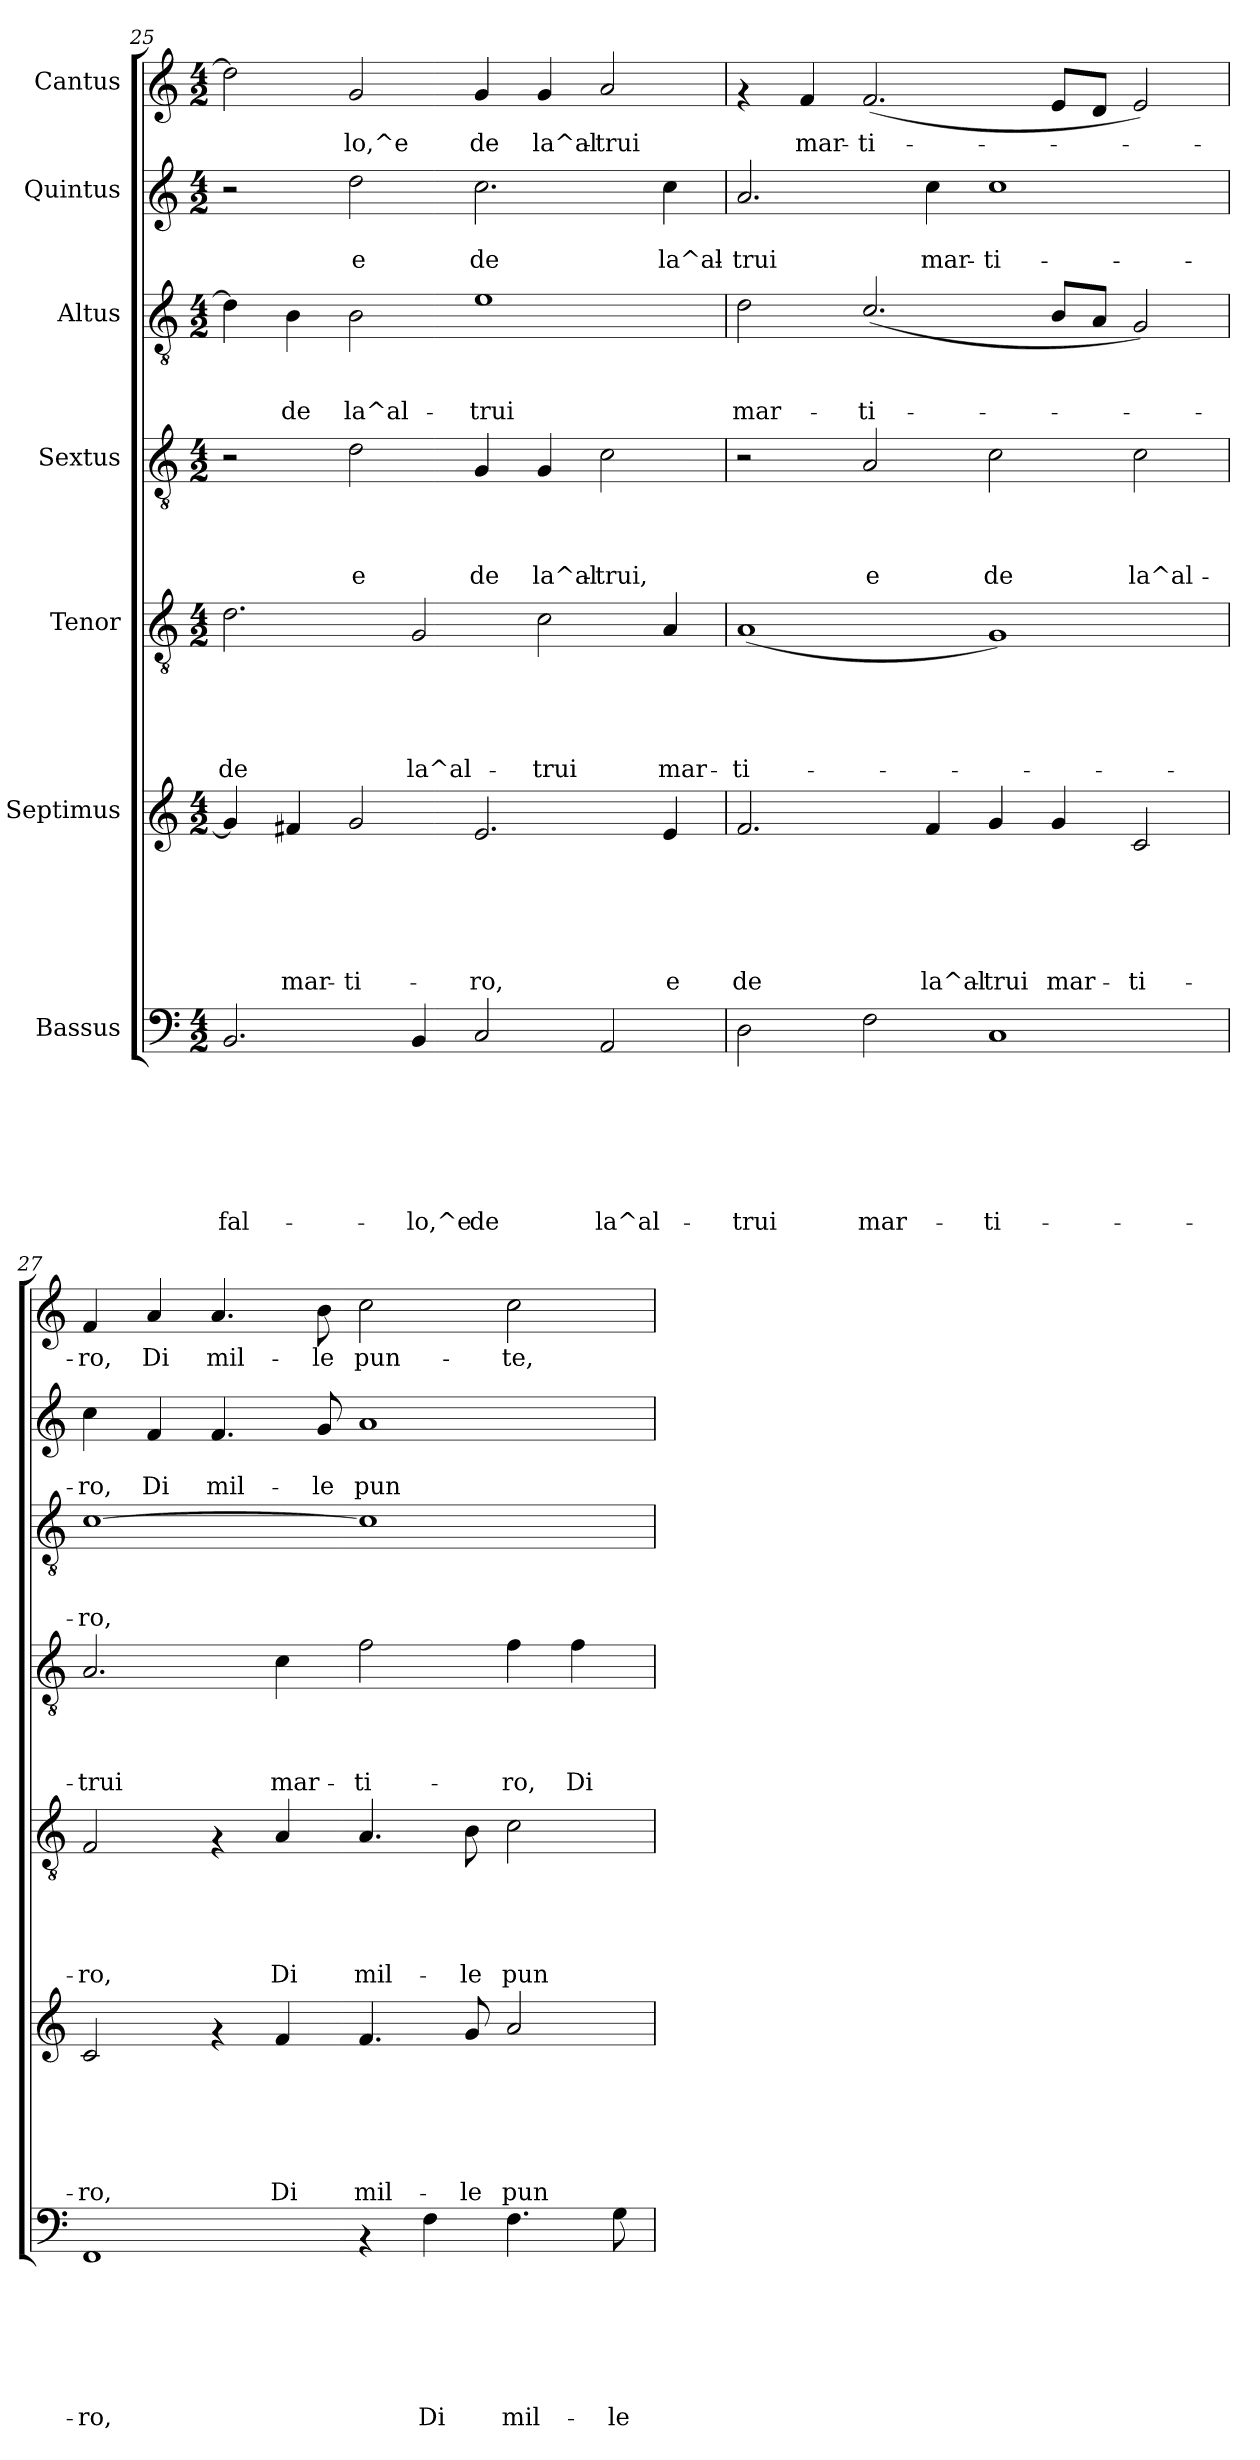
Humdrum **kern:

**kern	**text	**text	**text	**text	**text	**text	**text	**kern	**text	**text	**text	**text	**text	**text	**kern	**text	**text	**text	**text	**text	**kern	**text	**text	**text	**text	**kern	**text	**text	**text	**kern	**text	**text	**kern	**text
*part7	*part7	*part7	*part7	*part7	*part7	*part7	*part7	*part6	*part6	*part6	*part6	*part6	*part6	*part6	*part5	*part5	*part5	*part5	*part5	*part5	*part4	*part4	*part4	*part4	*part4	*part3	*part3	*part3	*part3	*part2	*part2	*part2	*part1	*part1
*staff7	*staff7	*staff7	*staff7	*staff7	*staff7	*staff7	*staff7	*staff6	*staff6	*staff6	*staff6	*staff6	*staff6	*staff6	*staff5	*staff5	*staff5	*staff5	*staff5	*staff5	*staff4	*staff4	*staff4	*staff4	*staff4	*staff3	*staff3	*staff3	*staff3	*staff2	*staff2	*staff2	*staff1	*staff1
*I"Bassus	*	*	*	*	*	*	*	*I"Septimus	*	*	*	*	*	*	*I"Tenor	*	*	*	*	*	*I"Sextus	*	*	*	*	*I"Altus	*	*	*	*I"Quintus	*	*	*I"Cantus	*
*clefF4	*	*	*	*	*	*	*	*clefG2	*	*	*	*	*	*	*clefGv2	*	*	*	*	*	*clefGv2	*	*	*	*	*clefGv2	*	*	*	*clefG2	*	*	*clefG2	*
*k[]	*	*	*	*	*	*	*	*k[]	*	*	*	*	*	*	*k[]	*	*	*	*	*	*k[]	*	*	*	*	*k[]	*	*	*	*k[]	*	*	*k[]	*
*C:	*	*	*	*	*	*	*	*C:	*	*	*	*	*	*	*C:	*	*	*	*	*	*C:	*	*	*	*	*C:	*	*	*	*C:	*	*	*C:	*
*M4/2	*	*	*	*	*	*	*	*M4/2	*	*	*	*	*	*	*M4/2	*	*	*	*	*	*M4/2	*	*	*	*	*M4/2	*	*	*	*M4/2	*	*	*M4/2	*
=25	=25	=25	=25	=25	=25	=25	=25	=25	=25	=25	=25	=25	=25	=25	=25	=25	=25	=25	=25	=25	=25	=25	=25	=25	=25	=25	=25	=25	=25	=25	=25	=25	=25	=25
!	!	!	!	!	!	!	!LO:LY:b	!	!	!	!	!	!	!	!	!	!	!	!	!LO:LY:b	!	!	!	!	!	!	!	!	!	!	!	!	!	!
2.BB/	.	.	.	.	.	.	fal-	4g/]	.	.	.	.	.	.	2.d\	.	.	.	.	de	2r	.	.	.	.	4d\]	.	.	.	2r	.	.	2dd\]	.
!	!	!	!	!	!	!	!	!	!	!	!	!	!	!LO:LY:b	!	!	!	!	!	!	!	!	!	!	!	!	!	!	!LO:LY:b	!	!	!	!	!
.	.	.	.	.	.	.	.	4f#X/	.	.	.	.	.	mar-	.	.	.	.	.	.	.	.	.	.	.	4B\	.	.	de	.	.	.	.	.
!	!	!	!	!	!	!	!	!	!	!	!	!	!	!LO:LY:b	!	!	!	!	!	!	!	!	!	!	!LO:LY:b	!	!	!	!LO:LY:b	!	!	!LO:LY:b	!	!LO:LY:b
.	.	.	.	.	.	.	.	2g/	.	.	.	.	.	-ti-	.	.	.	.	.	.	2d\	.	.	.	e	2B\	.	.	la^al-	2dd\	.	e	2g/	-lo,^e
!	!	!	!	!	!	!	!LO:LY:b	!	!	!	!	!	!	!	!	!	!	!	!	!LO:LY:b	!	!	!	!	!	!	!	!	!	!	!	!	!	!
4BB/	.	.	.	.	.	.	-lo,^e	.	.	.	.	.	.	.	2G/	.	.	.	.	la^al-	.	.	.	.	.	.	.	.	.	.	.	.	.	.
!	!	!	!	!	!	!	!LO:LY:b	!	!	!	!	!	!	!LO:LY:b	!	!	!	!	!	!	!	!	!	!	!LO:LY:b	!	!	!	!LO:LY:b	!	!	!LO:LY:b	!	!LO:LY:b
2C/	.	.	.	.	.	.	de	2.e/	.	.	.	.	.	-ro,	.	.	.	.	.	.	4G/	.	.	.	de	1e	.	.	-trui	2.cc\	.	de	4g/	de
!	!	!	!	!	!	!	!	!	!	!	!	!	!	!	!	!	!	!	!	!LO:LY:b	!	!	!	!	!LO:LY:b	!	!	!	!	!	!	!	!	!LO:LY:b
.	.	.	.	.	.	.	.	.	.	.	.	.	.	.	2c\	.	.	.	.	-trui	4G/	.	.	.	la^al-	.	.	.	.	.	.	.	4g/	la^al-
!	!	!	!	!	!	!	!LO:LY:b	!	!	!	!	!	!	!	!	!	!	!	!	!	!	!	!	!	!LO:LY:b	!	!	!	!	!	!	!	!	!LO:LY:b
2AA/	.	.	.	.	.	.	la^al-	.	.	.	.	.	.	.	.	.	.	.	.	.	2c\	.	.	.	-trui,	.	.	.	.	.	.	.	2a/	-trui
!	!	!	!	!	!	!	!	!	!	!	!	!	!	!LO:LY:b	!	!	!	!	!	!LO:LY:b	!	!	!	!	!	!	!	!	!	!	!	!LO:LY:b	!	!
.	.	.	.	.	.	.	.	4e/	.	.	.	.	.	e	4A/	.	.	.	.	mar-	.	.	.	.	.	.	.	.	.	4cc\	.	la^al-	.	.
=26	=26	=26	=26	=26	=26	=26	=26	=26	=26	=26	=26	=26	=26	=26	=26	=26	=26	=26	=26	=26	=26	=26	=26	=26	=26	=26	=26	=26	=26	=26	=26	=26	=26	=26
!	!	!	!	!	!	!	!LO:LY:b	!	!	!	!	!	!	!LO:LY:b	!	!	!	!	!	!LO:LY:b	!	!	!	!	!	!	!	!	!LO:LY:b	!	!	!LO:LY:b	!	!
2D\	.	.	.	.	.	.	-trui	2.f/	.	.	.	.	.	de	(<1A	.	.	.	.	-ti-	2r	.	.	.	.	2d\	.	.	mar-	2.a/	.	-trui	4rf	.
!	!	!	!	!	!	!	!	!	!	!	!	!	!	!	!	!	!	!	!	!	!	!	!	!	!	!	!	!	!	!	!	!	!	!LO:LY:b
.	.	.	.	.	.	.	.	.	.	.	.	.	.	.	.	.	.	.	.	.	.	.	.	.	.	.	.	.	.	.	.	.	4f/	mar-
!	!	!	!	!	!	!	!LO:LY:b	!	!	!	!	!	!	!	!	!	!	!	!	!	!	!	!	!	!LO:LY:b	!	!	!	!LO:LY:b	!	!	!	!	!LO:LY:b
2F\	.	.	.	.	.	.	mar-	.	.	.	.	.	.	.	.	.	.	.	.	.	2A/	.	.	.	e	(<2.c/	.	.	-ti-	.	.	.	(<2.f/	-ti-
!	!	!	!	!	!	!	!	!	!	!	!	!	!	!LO:LY:b	!	!	!	!	!	!	!	!	!	!	!	!	!	!	!	!	!	!LO:LY:b	!	!
.	.	.	.	.	.	.	.	4f/	.	.	.	.	.	la^al-	.	.	.	.	.	.	.	.	.	.	.	.	.	.	.	4cc\	.	mar-	.	.
!	!	!	!	!	!	!	!LO:LY:b	!	!	!	!	!	!	!LO:LY:b	!	!	!	!	!	!	!	!	!	!	!LO:LY:b	!	!	!	!	!	!	!LO:LY:b	!	!
1C	.	.	.	.	.	.	-ti-	4g/	.	.	.	.	.	-trui	1G)	.	.	.	.	.	2c\	.	.	.	de	.	.	.	.	1cc	.	-ti-	.	.
!	!	!	!	!	!	!	!	!	!	!	!	!	!	!LO:LY:b	!	!	!	!	!	!	!	!	!	!	!	!	!	!	!	!	!	!	!	!
.	.	.	.	.	.	.	.	4g/	.	.	.	.	.	mar-	.	.	.	.	.	.	.	.	.	.	.	8B/L	.	.	.	.	.	.	8e/L	.
.	.	.	.	.	.	.	.	.	.	.	.	.	.	.	.	.	.	.	.	.	.	.	.	.	.	8A/J	.	.	.	.	.	.	8d/J	.
!	!	!	!	!	!	!	!	!	!	!	!	!	!	!LO:LY:b	!	!	!	!	!	!	!	!	!	!	!LO:LY:b	!	!	!	!	!	!	!	!	!
.	.	.	.	.	.	.	.	2c/	.	.	.	.	.	-ti-	.	.	.	.	.	.	2c\	.	.	.	la^al-	2G/)	.	.	.	.	.	.	2e/)	.
!!LO:PB:g=z
=27	=27	=27	=27	=27	=27	=27	=27	=27	=27	=27	=27	=27	=27	=27	=27	=27	=27	=27	=27	=27	=27	=27	=27	=27	=27	=27	=27	=27	=27	=27	=27	=27	=27	=27
!	!	!	!	!	!	!	!LO:LY:b	!	!	!	!	!	!	!LO:LY:b	!	!	!	!	!	!LO:LY:b	!	!	!	!	!LO:LY:b	!	!	!	!LO:LY:b	!	!	!LO:LY:b	!	!LO:LY:b
1FF	.	.	.	.	.	.	-ro,	2c/	.	.	.	.	.	-ro,	2F/	.	.	.	.	-ro,	2.A/	.	.	.	-trui	[>1c	.	.	-ro,	4cc\	.	-ro,	4f/	-ro,
!	!	!	!	!	!	!	!	!	!	!	!	!	!	!	!	!	!	!	!	!	!	!	!	!	!	!	!	!	!	!	!	!LO:LY:b	!	!LO:LY:b
.	.	.	.	.	.	.	.	.	.	.	.	.	.	.	.	.	.	.	.	.	.	.	.	.	.	.	.	.	.	4f/	.	Di	4a/	Di
!	!	!	!	!	!	!	!	!	!	!	!	!	!	!	!	!	!	!	!	!	!	!	!	!	!	!	!	!	!	!	!	!LO:LY:b	!	!LO:LY:b
.	.	.	.	.	.	.	.	4rf	.	.	.	.	.	.	4rF	.	.	.	.	.	.	.	.	.	.	.	.	.	.	4.f/	.	mil-	4.a/	mil-
!	!	!	!	!	!	!	!	!	!	!	!	!	!	!LO:LY:b	!	!	!	!	!	!LO:LY:b	!	!	!	!	!LO:LY:b	!	!	!	!	!	!	!	!	!
.	.	.	.	.	.	.	.	4f/	.	.	.	.	.	Di	4A/	.	.	.	.	Di	4c\	.	.	.	mar-	.	.	.	.	.	.	.	.	.
!	!	!	!	!	!	!	!	!	!	!	!	!	!	!	!	!	!	!	!	!	!	!	!	!	!	!	!	!	!	!	!	!LO:LY:b	!	!LO:LY:b
.	.	.	.	.	.	.	.	.	.	.	.	.	.	.	.	.	.	.	.	.	.	.	.	.	.	.	.	.	.	8g/	.	-le	8b\	-le
!	!	!	!	!	!	!	!	!	!	!	!	!	!	!LO:LY:b	!	!	!	!	!	!LO:LY:b	!	!	!	!	!LO:LY:b	!	!	!	!	!	!	!LO:LY:b	!	!LO:LY:b
4rAA	.	.	.	.	.	.	.	4.f/	.	.	.	.	.	mil-	4.A/	.	.	.	.	mil-	2f\	.	.	.	-ti-	1c]	.	.	.	1a	.	pun-	2cc\	pun-
!	!	!	!	!	!	!	!LO:LY:b	!	!	!	!	!	!	!	!	!	!	!	!	!	!	!	!	!	!	!	!	!	!	!	!	!	!	!
4F\	.	.	.	.	.	.	Di	.	.	.	.	.	.	.	.	.	.	.	.	.	.	.	.	.	.	.	.	.	.	.	.	.	.	.
!	!	!	!	!	!	!	!	!	!	!	!	!	!	!LO:LY:b	!	!	!	!	!	!LO:LY:b	!	!	!	!	!	!	!	!	!	!	!	!	!	!
.	.	.	.	.	.	.	.	8g/	.	.	.	.	.	-le	8B\	.	.	.	.	-le	.	.	.	.	.	.	.	.	.	.	.	.	.	.
!	!	!	!	!	!	!	!LO:LY:b	!	!	!	!	!	!	!LO:LY:b	!	!	!	!	!	!LO:LY:b	!	!	!	!	!LO:LY:b	!	!	!	!	!	!	!	!	!LO:LY:b
4.F\	.	.	.	.	.	.	mil-	2a/	.	.	.	.	.	pun-	2c\	.	.	.	.	pun-	4f\	.	.	.	-ro,	.	.	.	.	.	.	.	2cc\	-te,
!	!	!	!	!	!	!	!	!	!	!	!	!	!	!	!	!	!	!	!	!	!	!	!	!	!LO:LY:b	!	!	!	!	!	!	!	!	!
.	.	.	.	.	.	.	.	.	.	.	.	.	.	.	.	.	.	.	.	.	4f\	.	.	.	Di	.	.	.	.	.	.	.	.	.
!	!	!	!	!	!	!	!LO:LY:b	!	!	!	!	!	!	!	!	!	!	!	!	!	!	!	!	!	!	!	!	!	!	!	!	!	!	!
8G\	.	.	.	.	.	.	-le	.	.	.	.	.	.	.	.	.	.	.	.	.	.	.	.	.	.	.	.	.	.	.	.	.	.	.
=	=	=	=	=	=	=	=	=	=	=	=	=	=	=	=	=	=	=	=	=	=	=	=	=	=	=	=	=	=	=	=	=	=	=
*-	*-	*-	*-	*-	*-	*-	*-	*-	*-	*-	*-	*-	*-	*-	*-	*-	*-	*-	*-	*-	*-	*-	*-	*-	*-	*-	*-	*-	*-	*-	*-	*-	*-	*-
